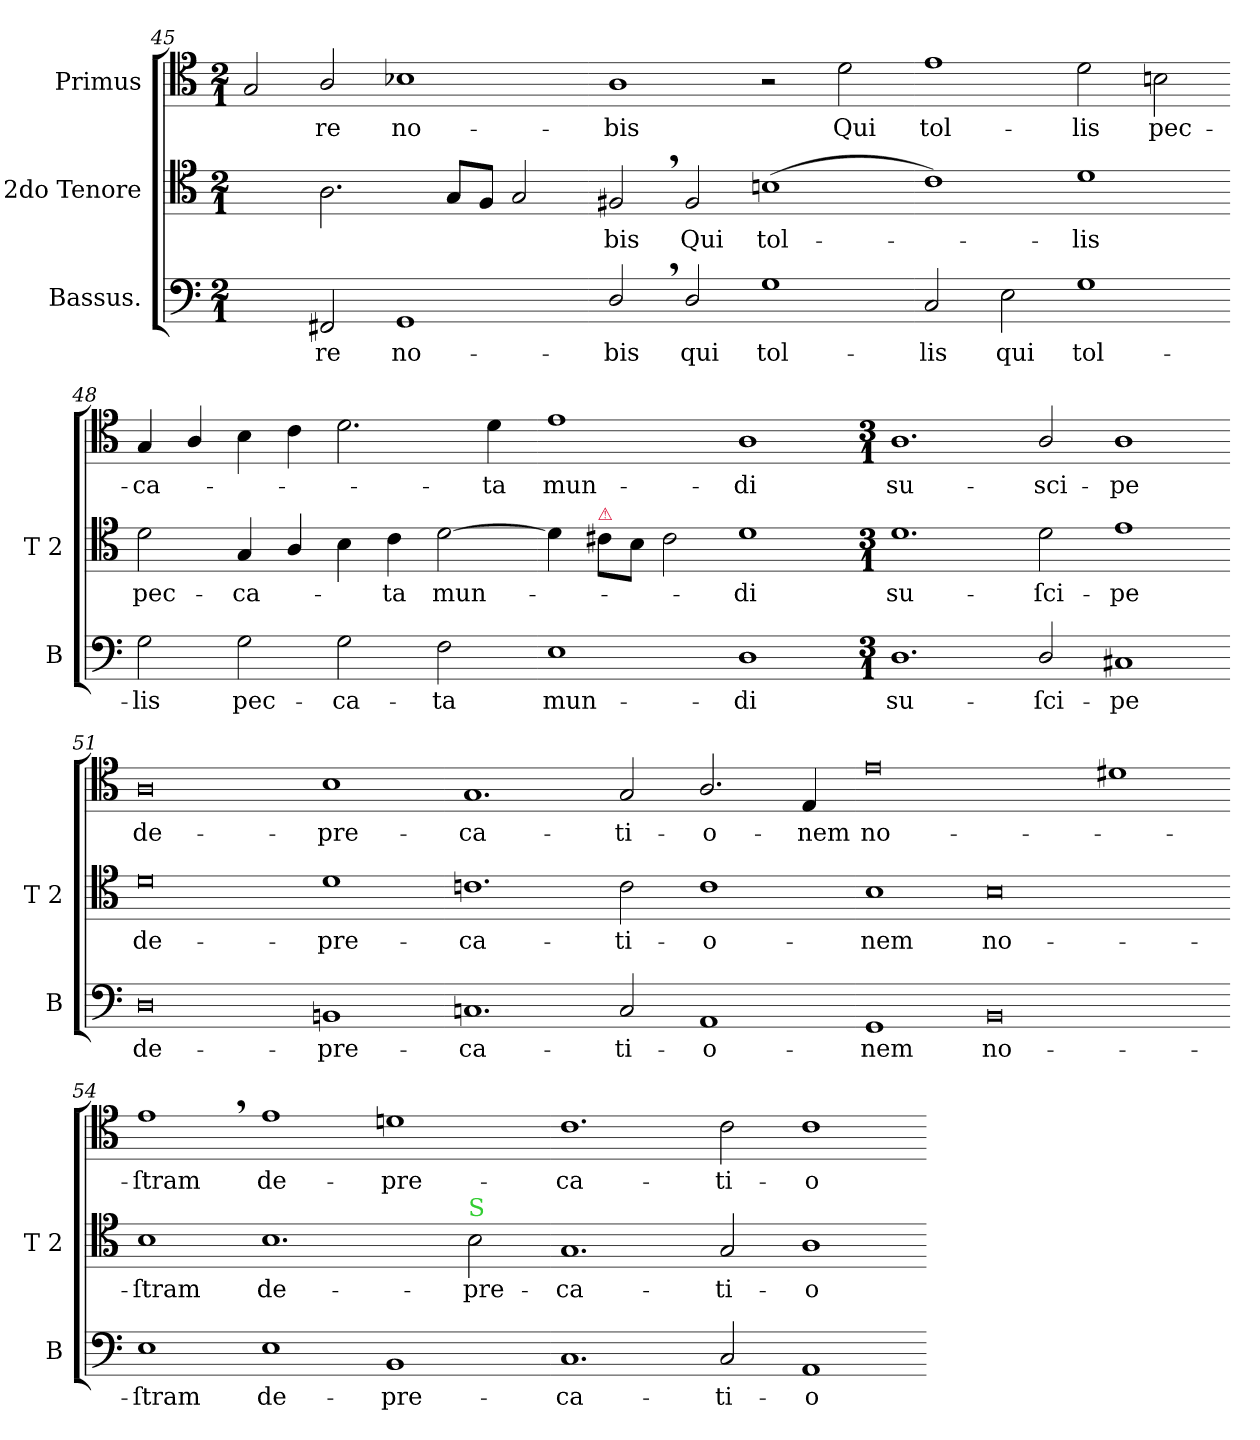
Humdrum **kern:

**kern	**text	**kern	**text	**kern	**text
*part3	*part3	*part2	*part2	*part1	*part1
*staff3	*staff3	*staff2	*staff2	*staff1	*staff1
*I"Bassus.	*	*I"2do Tenore	*	*I"Primus	*
*I'B	*	*I'T 2	*	*	*
*clefF4	*	*clefC4	*	*clefC4	*
*k[]	*	*k[]	*	*k[]	*
*M2/1	*	*M2/1	*	*M2/1	*
=45	=45	=45	=45	=45	=45
2ryy	.	2ryy	.	2G/	.
2FF#X/	-re	2.A\	.	2A/	-re
1GG	no-	.	.	1B-X	no-
.	.	8G/L	.	.	.
.	.	8F/J	.	.	.
.	.	2G/	.	.	.
=46-	=46-	=46-	=46-	=46-	=46-
2D,</	-bis	2F#X,</	-bis	1A	-bis
2D/	qui	2F#/	Qui	.	.
1G	tol-	(<1Bn	tol-	2r	.
.	.	.	.	2d\	Qui
=47-	=47-	=47-	=47-	=47-	=47-
2C/	-lis	1c)	.	1e	tol-
2E\	qui	.	.	.	.
1G	tol-	1d	-lis	2d\	-lis
.	.	.	.	2Bn\	pec-
=48-	=48-	=48-	=48-	=48-	=48-
2G\	-lis	2d\	pec-	4G/	-ca-
.	.	.	.	4A/	.
2G\	pec-	4G/	-ca-	4B\	.
.	.	4A/	.	4c\	.
2G\	-ca-	4B\	.	2.d\	.
.	.	4c\	-ta	.	.
2F\	-ta	[2d\	mun-	.	.
.	.	.	.	4d\	-ta
=49-	=49-	=49-	=49-	=49-	=49-
1E	mun-	4d\]	.	1e	mun-
!	!	!LO:TX:a:color=crimson:t=⚠	!	!	!
.	.	8c#X\L	.	.	.
.	.	8B\J	.	.	.
.	.	2c#\	.	.	.
1D	-di	1d	-di	1A	-di
=50-	=50-	=50-	=50-	=50-	=50-
*M3/1	*	*M3/1	*	*M3/1	*
1.D	su-	1.d	su-	1.A	su-
2D/	-ſci-	2d\	-ſci-	2A/	-sci-
1C#X	-pe	1e	-pe	1A	-pe
=51-	=51-	=51-	=51-	=51-	=51-
0D	de-	0d	de-	0A	de-
1BBn	-pre-	1d	-pre-	1B	-pre-
=52-	=52-	=52-	=52-	=52-	=52-
1.Cn	-ca-	1.cn	-ca-	1.G	-ca-
2C/	-ti-	2c\	-ti-	2G/	-ti-
1AA	-o-	1c	-o-	2.A/	-o-
.	.	.	.	4E/	-nem
=53-	=53-	=53-	=53-	=53-	=53-
1GG	-nem	1B	-nem	0e	no-
0BB	no-	0B	no-	.	.
.	.	.	.	1d#X	.
=54-	=54-	=54-	=54-	=54-	=54-
1E	-ſtram	1B	-ſtram	1e,	-ſtram
1E	de-	1.B	de-	1e	de-
1BB	-pre-	.	.	1dn	-pre-
!	!	!LO:TX:a:color=limegreen:t=S	!	!	!
.	.	2B\	-pre-	.	.
=55-	=55-	=55-	=55-	=55-	=55-
1.C	-ca-	1.G	-ca-	1.c	-ca-
2C/	-ti-	2G/	-ti-	2c\	-ti-
1AA	-o-	1A	-o-	1c	-o-
=-	=-	=-	=-	=-	=-
*-	*-	*-	*-	*-	*-
